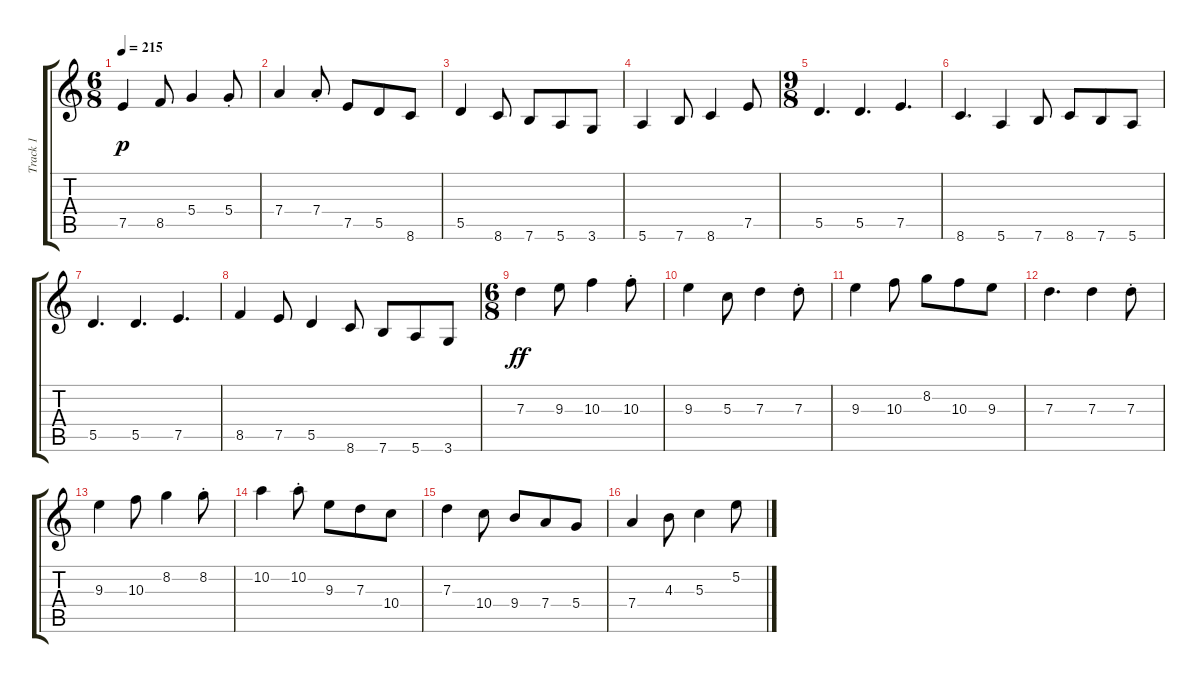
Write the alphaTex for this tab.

\track ("Track 1" "Track 1") {instrument acousticguitarnylon}
\staff {score tabs}
\tuning (E4 B3 G3 D3 A2 E2) {hide}
\ts (6 8)
\tempo 215
\clef g2
\ks c
7.5.4{dy p} 8.5.8 5.4.4 5.4{st}.8 |
7.4.4 7.4{st}.8 7.5.8 5.5.8 8.6.8 |
5.5.4 8.6.8 7.6.8 5.6.8 3.6.8 |
5.6.4 7.6.8 8.6.4 7.5.8 |
\ts (9 8)
5.5.4{d} 5.5.4{d} 7.5.4{d} |
8.6.4{d} 5.6.4 7.6.8 8.6.8 7.6.8 5.6.8 |
5.5.4{d} 5.5.4{d} 7.5.4{d} |
8.5.4 7.5.8 5.5.4 8.6.8 7.6.8 5.6.8 3.6.8 |
\ts (6 8)
7.3.4{dy ff} 9.3.8 10.3.4 10.3{st}.8 |
9.3.4 5.3.8 7.3.4 7.3{st}.8 |
9.3.4 10.3.8 8.2.8 10.3.8 9.3.8 |
7.3.4{d} 7.3.4 7.3{st}.8 |
9.3.4 10.3.8 8.2.4 8.2{st}.8 |
10.2.4 10.2{st}.8 9.3.8 7.3.8 10.4.8 |
7.3.4 10.4.8 9.4.8 7.4.8 5.4.8 |
7.4.4 4.3.8 5.3.4 5.2.8
